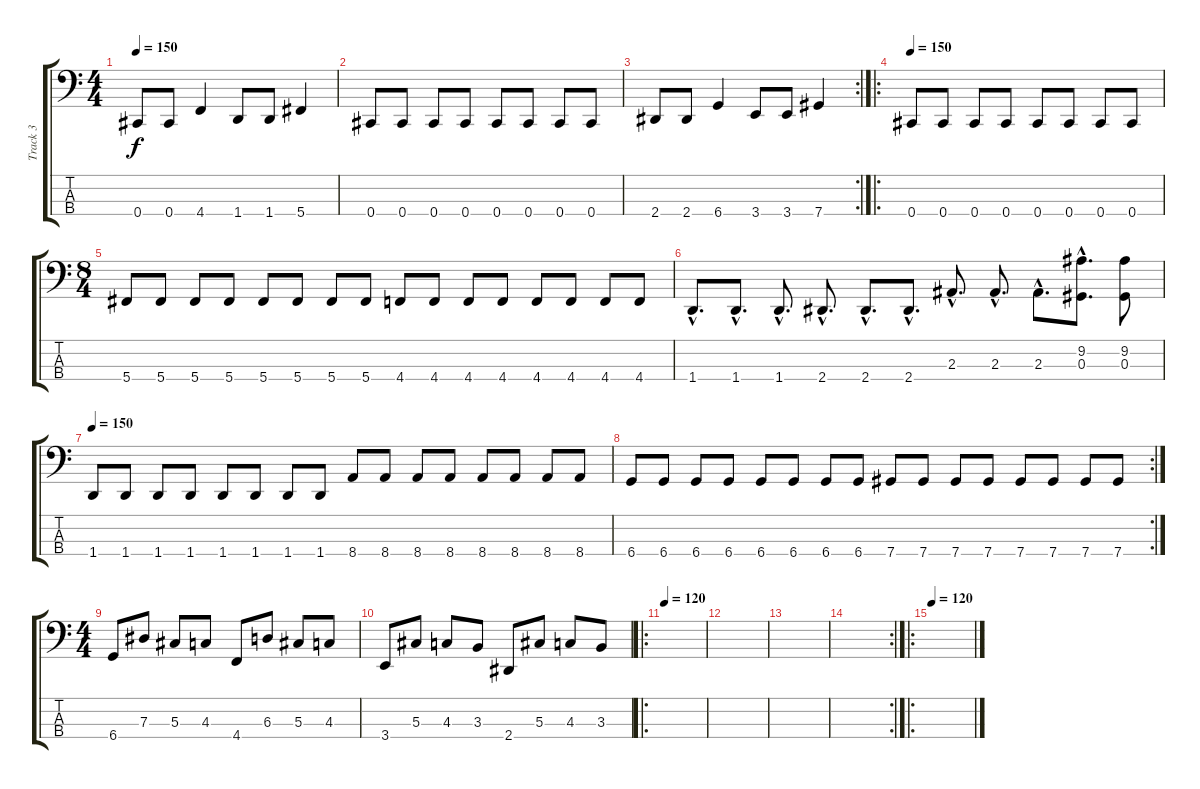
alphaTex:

\track ("Track 3" "Track 3") {instrument electricbasspick}
\staff {score tabs}
\tuning (Gb2 Db2 Ab1 Db1) {hide}
\ts (4 4)
\tempo 150
\clef f4
\ks c
0.4.8{dy f} 0.4.8 4.4.4 1.4.8 1.4.8 5.4.4 |
0.4.8 0.4.8 0.4.8 0.4.8 0.4.8 0.4.8 0.4.8 0.4.8 |
\rc 2
2.4.8 2.4.8 6.4.4 3.4.8 3.4.8 7.4.4 |
\ro
\tempo 150
0.4.8 0.4.8 0.4.8 0.4.8 0.4.8 0.4.8 0.4.8 0.4.8 |
\ts (8 4)
5.4.8 5.4.8 5.4.8 5.4.8 5.4.8 5.4.8 5.4.8 5.4.8 4.4.8 4.4.8 4.4.8 4.4.8 4.4.8 4.4.8 4.4.8 4.4.8 |
1.4{hac}.8{d} 1.4{hac}.8{d} 1.4{hac}.8{d} 2.4{hac}.8{d} 2.4{hac}.8{d} 2.4{hac}.8{d} 2.3{hac}.8{d} 2.3{hac}.8{d} 2.3{hac}.8{d} (9.2{hac} 0.3{hac}).8{d} (9.2 0.3).8 |
\tempo 150
1.4.8 1.4.8 1.4.8 1.4.8 1.4.8 1.4.8 1.4.8 1.4.8 8.4.8 8.4.8 8.4.8 8.4.8 8.4.8 8.4.8 8.4.8 8.4.8 |
\rc 2
6.4.8 6.4.8 6.4.8 6.4.8 6.4.8 6.4.8 6.4.8 6.4.8 7.4.8 7.4.8 7.4.8 7.4.8 7.4.8 7.4.8 7.4.8 7.4.8 |
\ts (4 4)
6.4.8 7.3.8 5.3.8 4.3.8 4.4.8 6.3.8 5.3.8 4.3.8 |
3.4.8 5.3.8 4.3.8 3.3.8 2.4.8 5.3.8 4.3.8 3.3.8 |
\ro
\tempo 120
|
|
|
\rc 2
|
\ro
\tempo 120
